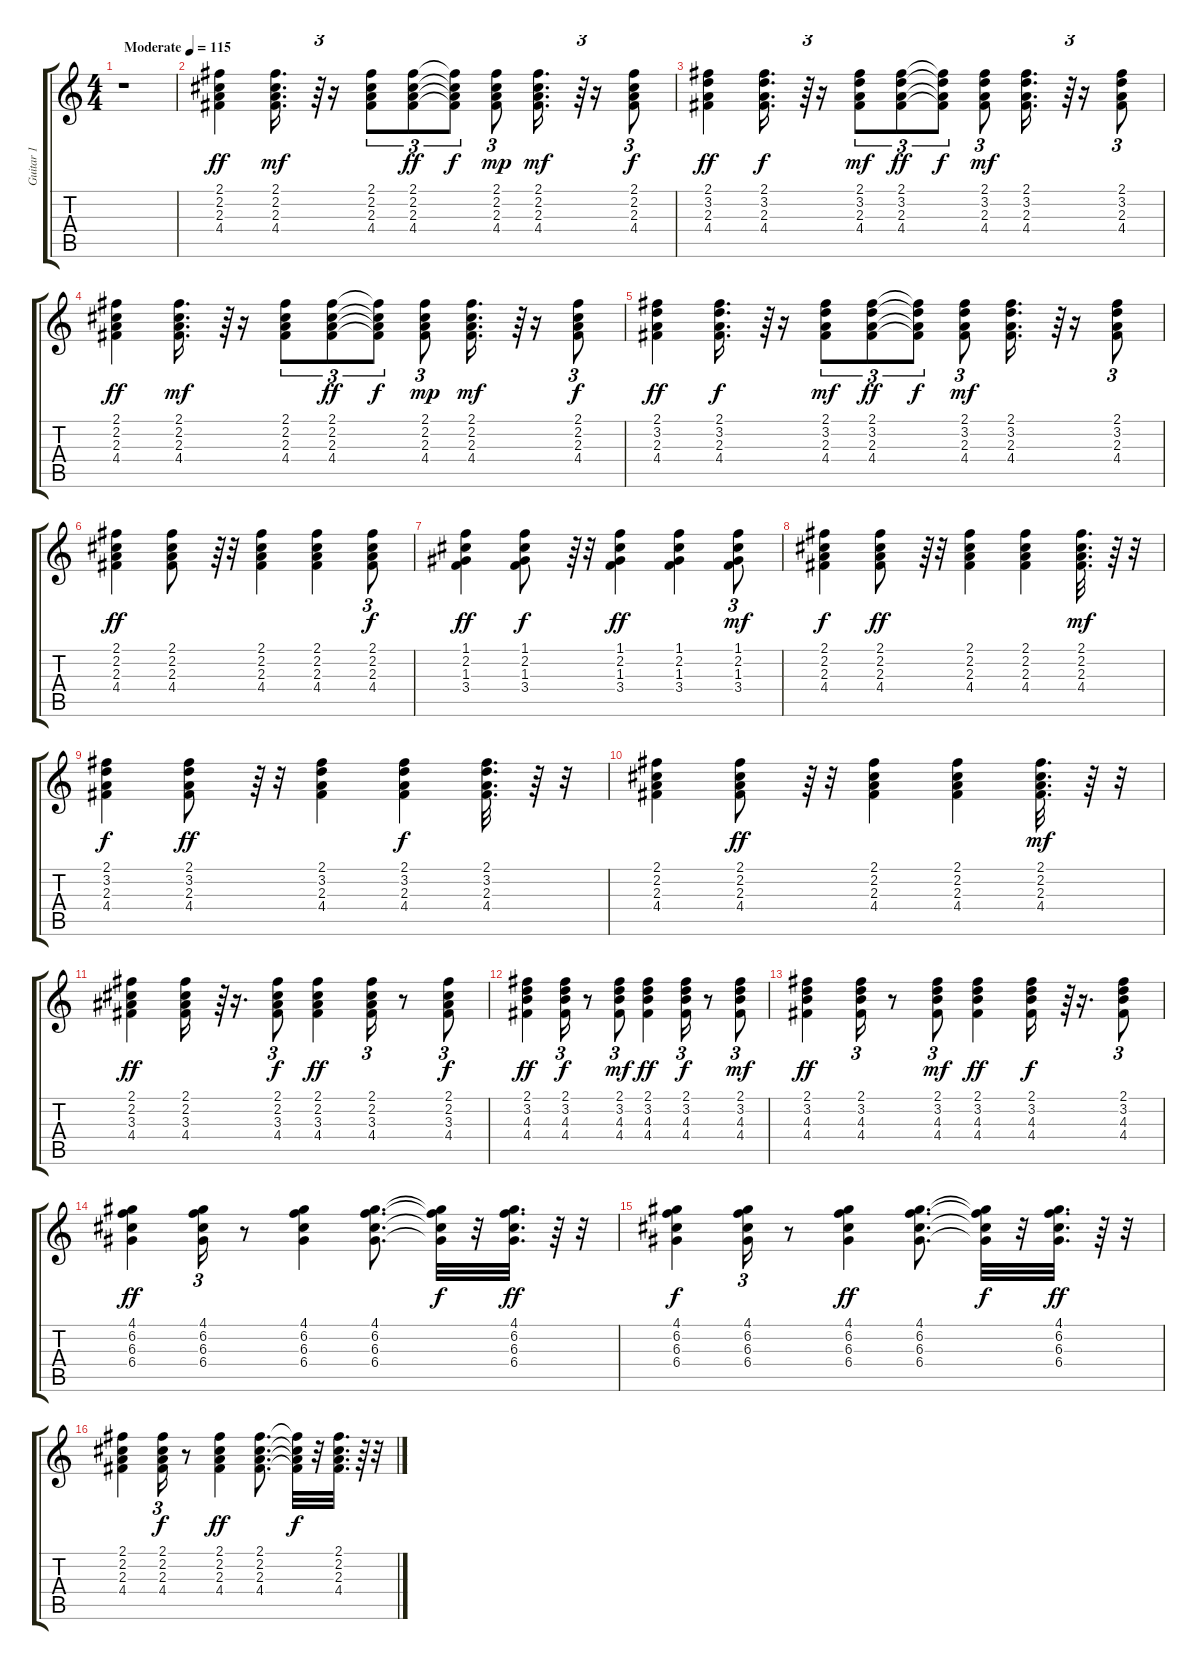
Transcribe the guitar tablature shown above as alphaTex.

\track ("Guitar 1" "Guitar 1") {instrument acousticguitarsteel}
\staff {score tabs}
\tuning (E4 B3 G3 D3 A2 E2) {hide}
\ts (4 4)
\tempo (115 "Moderate")
\clef g2
\ks c
r.1{dy ff instrument acousticguitarsteel} |
(2.1 2.2 2.3 4.4).4 (2.1 2.2 2.3 4.4).16{d dy mf} r.64{tu (3 2)} r.16 (2.1 2.2 2.3 4.4).8{tu (3 2)} (2.1 2.2 2.3 4.4).8{tu (3 2) dy ff} (2.1{t} 2.2{t} 2.3{t} 4.4{t}).8{tu (3 2) dy f} (2.1 2.2 2.3 4.4).8{tu (3 2) dy mp} (2.1 2.2 2.3 4.4).16{d dy mf} r.64{tu (3 2)} r.16 (2.1 2.2 2.3 4.4).8{tu (3 2) dy f} |
(2.1 3.2 2.3 4.4).4{dy ff} (2.1 3.2 2.3 4.4).16{d dy f} r.64{tu (3 2)} r.16 (2.1 3.2 2.3 4.4).8{tu (3 2) dy mf} (2.1 3.2 2.3 4.4).8{tu (3 2) dy ff} (2.1{t} 3.2{t} 2.3{t} 4.4{t}).8{tu (3 2) dy f} (2.1 3.2 2.3 4.4).8{tu (3 2) dy mf} (2.1 3.2 2.3 4.4).16{d} r.64{tu (3 2)} r.16 (2.1 3.2 2.3 4.4).8{tu (3 2)} |
(2.1 2.2 2.3 4.4).4{dy ff} (2.1 2.2 2.3 4.4).16{d dy mf} r.64{tu (3 2)} r.16 (2.1 2.2 2.3 4.4).8{tu (3 2)} (2.1 2.2 2.3 4.4).8{tu (3 2) dy ff} (2.1{t} 2.2{t} 2.3{t} 4.4{t}).8{tu (3 2) dy f} (2.1 2.2 2.3 4.4).8{tu (3 2) dy mp} (2.1 2.2 2.3 4.4).16{d dy mf} r.64{tu (3 2)} r.16 (2.1 2.2 2.3 4.4).8{tu (3 2) dy f} |
(2.1 3.2 2.3 4.4).4{dy ff} (2.1 3.2 2.3 4.4).16{d dy f} r.64{tu (3 2)} r.16 (2.1 3.2 2.3 4.4).8{tu (3 2) dy mf} (2.1 3.2 2.3 4.4).8{tu (3 2) dy ff} (2.1{t} 3.2{t} 2.3{t} 4.4{t}).8{tu (3 2) dy f} (2.1 3.2 2.3 4.4).8{tu (3 2) dy mf} (2.1 3.2 2.3 4.4).16{d} r.64{tu (3 2)} r.16 (2.1 3.2 2.3 4.4).8{tu (3 2)} |
(2.1 2.2 2.3 4.4).4{dy ff} (2.1 2.2 2.3 4.4).8 r.64{tu (3 2)} r.32 (2.1 2.2 2.3 4.4).4 (2.1 2.2 2.3 4.4).4 (2.1 2.2 2.3 4.4).8{tu (3 2) dy f} |
(1.1 2.2 1.3 3.4).4{dy ff} (1.1 2.2 1.3 3.4).8{dy f} r.64{tu (3 2)} r.32 (1.1 2.2 1.3 3.4).4{dy ff} (1.1 2.2 1.3 3.4).4 (1.1 2.2 1.3 3.4).8{tu (3 2) dy mf} |
(2.1 2.2 2.3 4.4).4{dy f} (2.1 2.2 2.3 4.4).8{dy ff} r.64{tu (3 2)} r.32 (2.1 2.2 2.3 4.4).4 (2.1 2.2 2.3 4.4).4 (2.1 2.2 2.3 4.4).32{d dy mf} r.64 r.32 |
(2.1 3.2 2.3 4.4).4{dy f} (2.1 3.2 2.3 4.4).8{dy ff} r.64{tu (3 2)} r.32 (2.1 3.2 2.3 4.4).4 (2.1 3.2 2.3 4.4).4{dy f} (2.1 3.2 2.3 4.4).32{d} r.64 r.32 |
(2.1 2.2 2.3 4.4).4 (2.1 2.2 2.3 4.4).8{dy ff} r.64{tu (3 2)} r.32 (2.1 2.2 2.3 4.4).4 (2.1 2.2 2.3 4.4).4 (2.1 2.2 2.3 4.4).32{d dy mf} r.64 r.32 |
(2.1 2.2 3.3 4.4).4{dy ff} (2.1 2.2 3.3 4.4).16 r.64{tu (3 2)} r.16{d} (2.1 2.2 3.3 4.4).8{tu (3 2) dy f} (2.1 2.2 3.3 4.4).4{dy ff} (2.1 2.2 3.3 4.4).16{tu (3 2)} r.8 (2.1 2.2 3.3 4.4).8{tu (3 2) dy f} |
(2.1 3.2 4.3 4.4).4{dy ff} (2.1 3.2 4.3 4.4).16{tu (3 2) dy f} r.8 (2.1 3.2 4.3 4.4).8{tu (3 2) dy mf} (2.1 3.2 4.3 4.4).4{dy ff} (2.1 3.2 4.3 4.4).16{tu (3 2) dy f} r.8 (2.1 3.2 4.3 4.4).8{tu (3 2) dy mf} |
(2.1 3.2 4.3 4.4).4{dy ff} (2.1 3.2 4.3 4.4).16{tu (3 2)} r.8 (2.1 3.2 4.3 4.4).8{tu (3 2) dy mf} (2.1 3.2 4.3 4.4).4{dy ff} (2.1 3.2 4.3 4.4).16{dy f} r.64{tu (3 2)} r.16{d} (2.1 3.2 4.3 4.4).8{tu (3 2)} |
(4.1 6.2 6.3 6.4).4{dy ff} (4.1 6.2 6.3 6.4).16{tu (3 2)} r.8 (4.1 6.2 6.3 6.4).4 (4.1 6.2 6.3 6.4).8{d} (4.1{t} 6.2{t} 6.3{t} 6.4{t}).32{dy f} r.32 (4.1 6.2 6.3 6.4).32{d dy ff} r.64 r.32 |
(4.1 6.2 6.3 6.4).4{dy f} (4.1 6.2 6.3 6.4).16{tu (3 2)} r.8 (4.1 6.2 6.3 6.4).4{dy ff} (4.1 6.2 6.3 6.4).8{d} (4.1{t} 6.2{t} 6.3{t} 6.4{t}).32{dy f} r.32 (4.1 6.2 6.3 6.4).32{d dy ff} r.64 r.32 |
(2.1 2.2 2.3 4.4).4 (2.1 2.2 2.3 4.4).16{tu (3 2) dy f} r.8 (2.1 2.2 2.3 4.4).4{dy ff} (2.1 2.2 2.3 4.4).8{d} (2.1{t} 2.2{t} 2.3{t} 4.4{t}).32{dy f} r.32 (2.1 2.2 2.3 4.4).32{d} r.64 r.32
